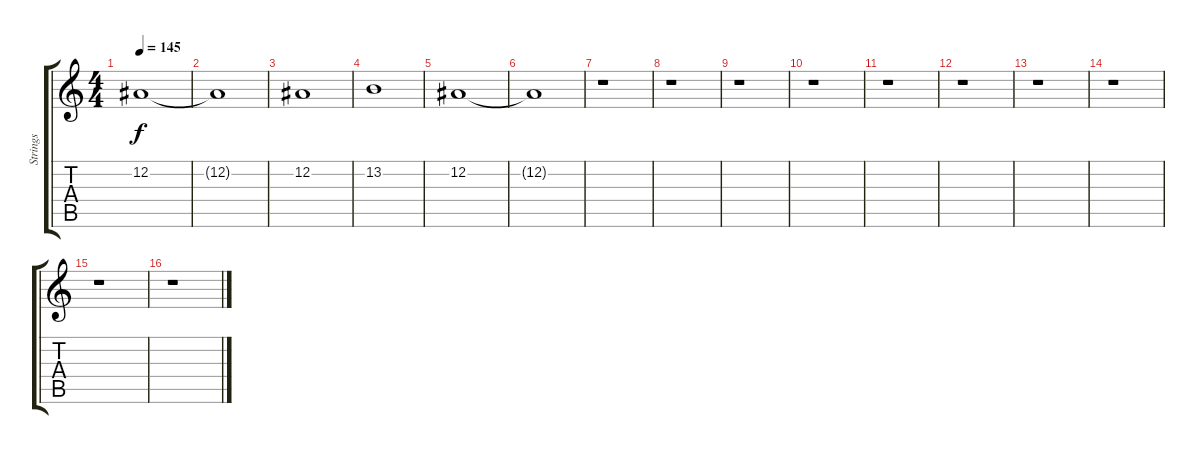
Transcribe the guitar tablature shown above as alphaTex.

\track ("Strings" "Strings") {instrument stringensemble1}
\staff {score tabs}
\tuning (Eb4 Bb3 Gb3 Db3 Ab2 Db2) {hide}
\ts (4 4)
\tempo 145
\clef g2
\ks c
12.2.1{dy f} |
12.2{t}.1 |
12.2.1 |
13.2.1 |
12.2.1 |
12.2{t}.1 |
r.1 |
r.1 |
r.1 |
r.1 |
r.1 |
r.1 |
r.1 |
r.1 |
r.1 |
r.1
